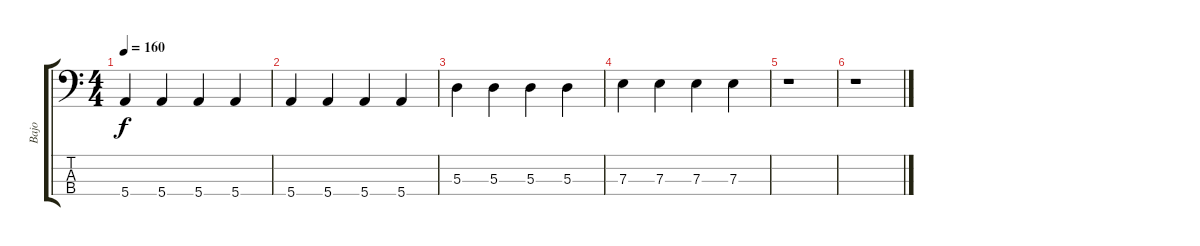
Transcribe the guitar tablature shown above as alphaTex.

\track ("Bajo" "Bajo") {instrument electricbasspick}
\staff {score tabs}
\tuning (G2 D2 A1 E1) {hide}
\ts (4 4)
\tempo 160
\clef f4
\ks c
5.4.4{dy f} 5.4.4 5.4.4 5.4.4 |
5.4.4 5.4.4 5.4.4 5.4.4 |
5.3.4{volume 0} 5.3.4 5.3.4 5.3.4 |
7.3.4 7.3.4 7.3.4 7.3.4 |
r.1 |
r.1
